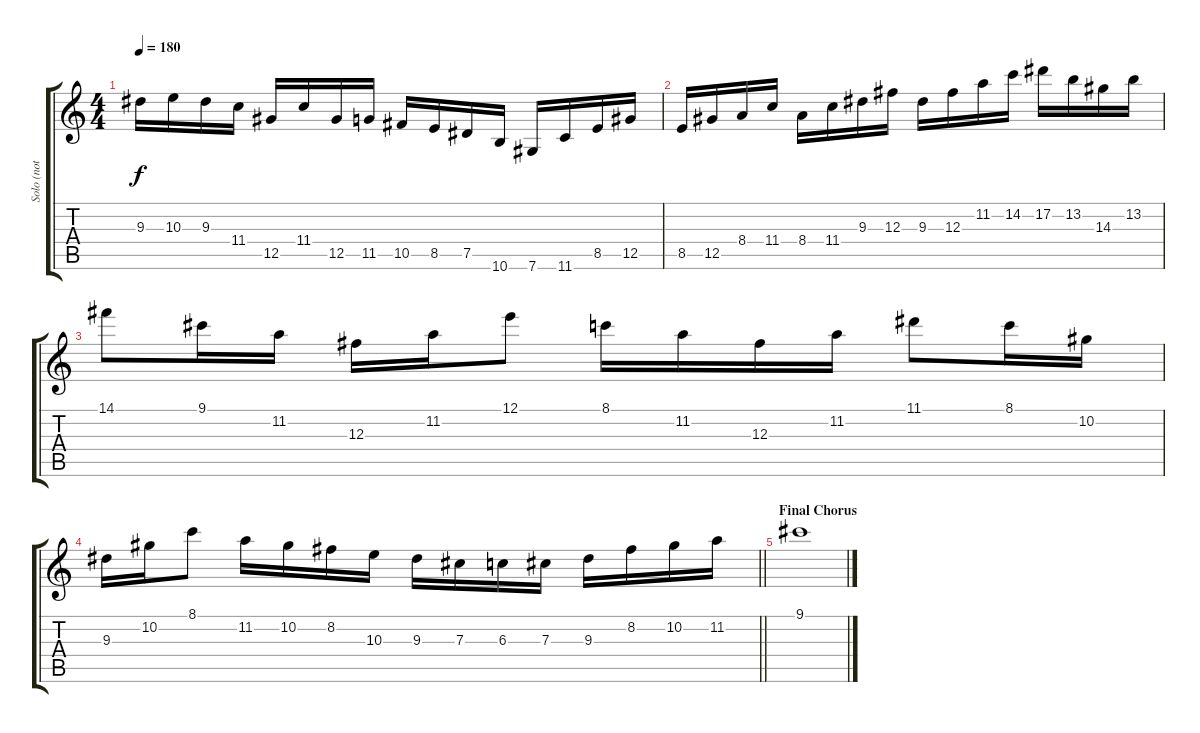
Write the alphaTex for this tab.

\track ("Solo (not exact)" "Solo (not ") {instrument distortionguitar}
\staff {score tabs}
\tuning (E4 Bb3 Gb3 Db3 Ab2 Db2) {hide}
\ts (4 4)
\tempo 180
\clef g2
\ks c
9.3.16{dy f} 10.3.16 9.3.16 11.4.16 12.5.16 11.4.16 12.5.16 11.5.16 10.5.16 8.5.16 7.5.16 10.6.16 7.6.16 11.6.16 8.5.16 12.5.16 |
8.5.16 12.5.16 8.4.16 11.4.16 8.4.16 11.4.16 9.3.16 12.3.16 9.3.16 12.3.16 11.2.16 14.2.16 17.2.16 13.2.16 14.3.16 13.2.16 |
14.1.8 9.1.16 11.2.16 12.3.16 11.2.16 12.1.8 8.1.16 11.2.16 12.3.16 11.2.16 11.1.8 8.1.16 10.2.16 |
\barLineRight lightlight
9.3.16 10.2.16 8.1.8 11.2.16 10.2.16 8.2.16 10.3.16 9.3.16 7.3.16 6.3.16 7.3.16 9.3.16 8.2.16 10.2.16 11.2.16 |
\section ("" "Final Chorus")
9.1.1
